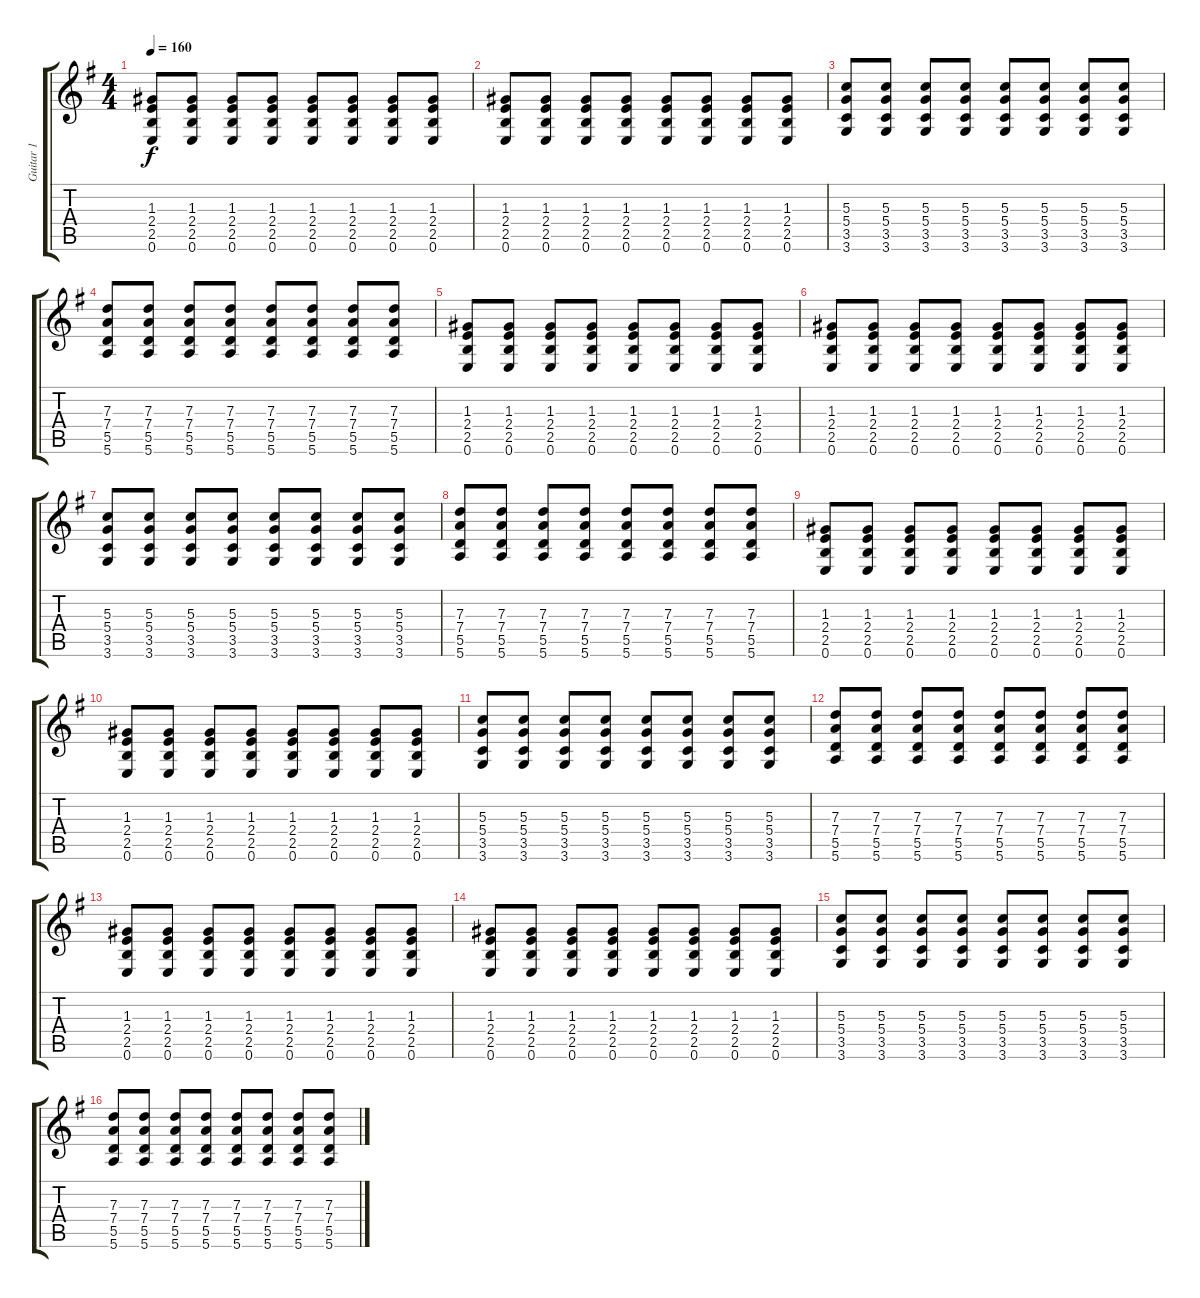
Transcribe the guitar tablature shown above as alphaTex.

\track ("Guitar 1" "Guitar 1") {instrument overdrivenguitar}
\staff {score tabs}
\tuning (E4 B3 G3 D3 A2 E2) {hide}
\ts (4 4)
\tempo 160
\clef g2
\ks g
(1.3 2.4 2.5 0.6).8{dy f} (1.3 2.4 2.5 0.6).8 (1.3 2.4 2.5 0.6).8 (1.3 2.4 2.5 0.6).8 (1.3 2.4 2.5 0.6).8 (1.3 2.4 2.5 0.6).8 (1.3 2.4 2.5 0.6).8 (1.3 2.4 2.5 0.6).8 |
(1.3 2.4 2.5 0.6).8 (1.3 2.4 2.5 0.6).8 (1.3 2.4 2.5 0.6).8 (1.3 2.4 2.5 0.6).8 (1.3 2.4 2.5 0.6).8 (1.3 2.4 2.5 0.6).8 (1.3 2.4 2.5 0.6).8 (1.3 2.4 2.5 0.6).8 |
(5.3 5.4 3.5 3.6).8 (5.3 5.4 3.5 3.6).8 (5.3 5.4 3.5 3.6).8 (5.3 5.4 3.5 3.6).8 (5.3 5.4 3.5 3.6).8 (5.3 5.4 3.5 3.6).8 (5.3 5.4 3.5 3.6).8 (5.3 5.4 3.5 3.6).8 |
(7.3 7.4 5.5 5.6).8 (7.3 7.4 5.5 5.6).8 (7.3 7.4 5.5 5.6).8 (7.3 7.4 5.5 5.6).8 (7.3 7.4 5.5 5.6).8 (7.3 7.4 5.5 5.6).8 (7.3 7.4 5.5 5.6).8 (7.3 7.4 5.5 5.6).8 |
(1.3 2.4 2.5 0.6).8 (1.3 2.4 2.5 0.6).8 (1.3 2.4 2.5 0.6).8 (1.3 2.4 2.5 0.6).8 (1.3 2.4 2.5 0.6).8 (1.3 2.4 2.5 0.6).8 (1.3 2.4 2.5 0.6).8 (1.3 2.4 2.5 0.6).8 |
(1.3 2.4 2.5 0.6).8 (1.3 2.4 2.5 0.6).8 (1.3 2.4 2.5 0.6).8 (1.3 2.4 2.5 0.6).8 (1.3 2.4 2.5 0.6).8 (1.3 2.4 2.5 0.6).8 (1.3 2.4 2.5 0.6).8 (1.3 2.4 2.5 0.6).8 |
(5.3 5.4 3.5 3.6).8 (5.3 5.4 3.5 3.6).8 (5.3 5.4 3.5 3.6).8 (5.3 5.4 3.5 3.6).8 (5.3 5.4 3.5 3.6).8 (5.3 5.4 3.5 3.6).8 (5.3 5.4 3.5 3.6).8 (5.3 5.4 3.5 3.6).8 |
(7.3 7.4 5.5 5.6).8 (7.3 7.4 5.5 5.6).8 (7.3 7.4 5.5 5.6).8 (7.3 7.4 5.5 5.6).8 (7.3 7.4 5.5 5.6).8 (7.3 7.4 5.5 5.6).8 (7.3 7.4 5.5 5.6).8 (7.3 7.4 5.5 5.6).8 |
(1.3 2.4 2.5 0.6).8 (1.3 2.4 2.5 0.6).8 (1.3 2.4 2.5 0.6).8 (1.3 2.4 2.5 0.6).8 (1.3 2.4 2.5 0.6).8 (1.3 2.4 2.5 0.6).8 (1.3 2.4 2.5 0.6).8 (1.3 2.4 2.5 0.6).8 |
(1.3 2.4 2.5 0.6).8 (1.3 2.4 2.5 0.6).8 (1.3 2.4 2.5 0.6).8 (1.3 2.4 2.5 0.6).8 (1.3 2.4 2.5 0.6).8 (1.3 2.4 2.5 0.6).8 (1.3 2.4 2.5 0.6).8 (1.3 2.4 2.5 0.6).8 |
(5.3 5.4 3.5 3.6).8 (5.3 5.4 3.5 3.6).8 (5.3 5.4 3.5 3.6).8 (5.3 5.4 3.5 3.6).8 (5.3 5.4 3.5 3.6).8 (5.3 5.4 3.5 3.6).8 (5.3 5.4 3.5 3.6).8 (5.3 5.4 3.5 3.6).8 |
(7.3 7.4 5.5 5.6).8 (7.3 7.4 5.5 5.6).8 (7.3 7.4 5.5 5.6).8 (7.3 7.4 5.5 5.6).8 (7.3 7.4 5.5 5.6).8 (7.3 7.4 5.5 5.6).8 (7.3 7.4 5.5 5.6).8 (7.3 7.4 5.5 5.6).8 |
(1.3 2.4 2.5 0.6).8 (1.3 2.4 2.5 0.6).8 (1.3 2.4 2.5 0.6).8 (1.3 2.4 2.5 0.6).8 (1.3 2.4 2.5 0.6).8 (1.3 2.4 2.5 0.6).8 (1.3 2.4 2.5 0.6).8 (1.3 2.4 2.5 0.6).8 |
(1.3 2.4 2.5 0.6).8 (1.3 2.4 2.5 0.6).8 (1.3 2.4 2.5 0.6).8 (1.3 2.4 2.5 0.6).8 (1.3 2.4 2.5 0.6).8 (1.3 2.4 2.5 0.6).8 (1.3 2.4 2.5 0.6).8 (1.3 2.4 2.5 0.6).8 |
(5.3 5.4 3.5 3.6).8 (5.3 5.4 3.5 3.6).8 (5.3 5.4 3.5 3.6).8 (5.3 5.4 3.5 3.6).8 (5.3 5.4 3.5 3.6).8 (5.3 5.4 3.5 3.6).8 (5.3 5.4 3.5 3.6).8 (5.3 5.4 3.5 3.6).8 |
(7.3 7.4 5.5 5.6).8 (7.3 7.4 5.5 5.6).8 (7.3 7.4 5.5 5.6).8 (7.3 7.4 5.5 5.6).8 (7.3 7.4 5.5 5.6).8 (7.3 7.4 5.5 5.6).8 (7.3 7.4 5.5 5.6).8 (7.3 7.4 5.5 5.6).8
